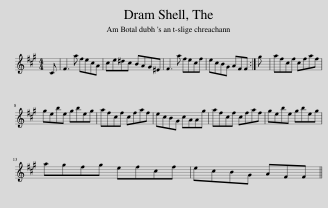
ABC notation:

X:1
L:1/8
M:4/4
I:linebreak $
K:F#min
V:1 treble
V:1
 C | F3 a fecA | ce^dc BAG^E | F3 a fecf | ecBG AFF :| %5
 g | afcf cfaf |$ gebe gbeg | afcf cfaf | ecBG cAAg | %10
 afcf cfaf | gebe gbeg |$ agfg efcf | ecBG AFF || %14
